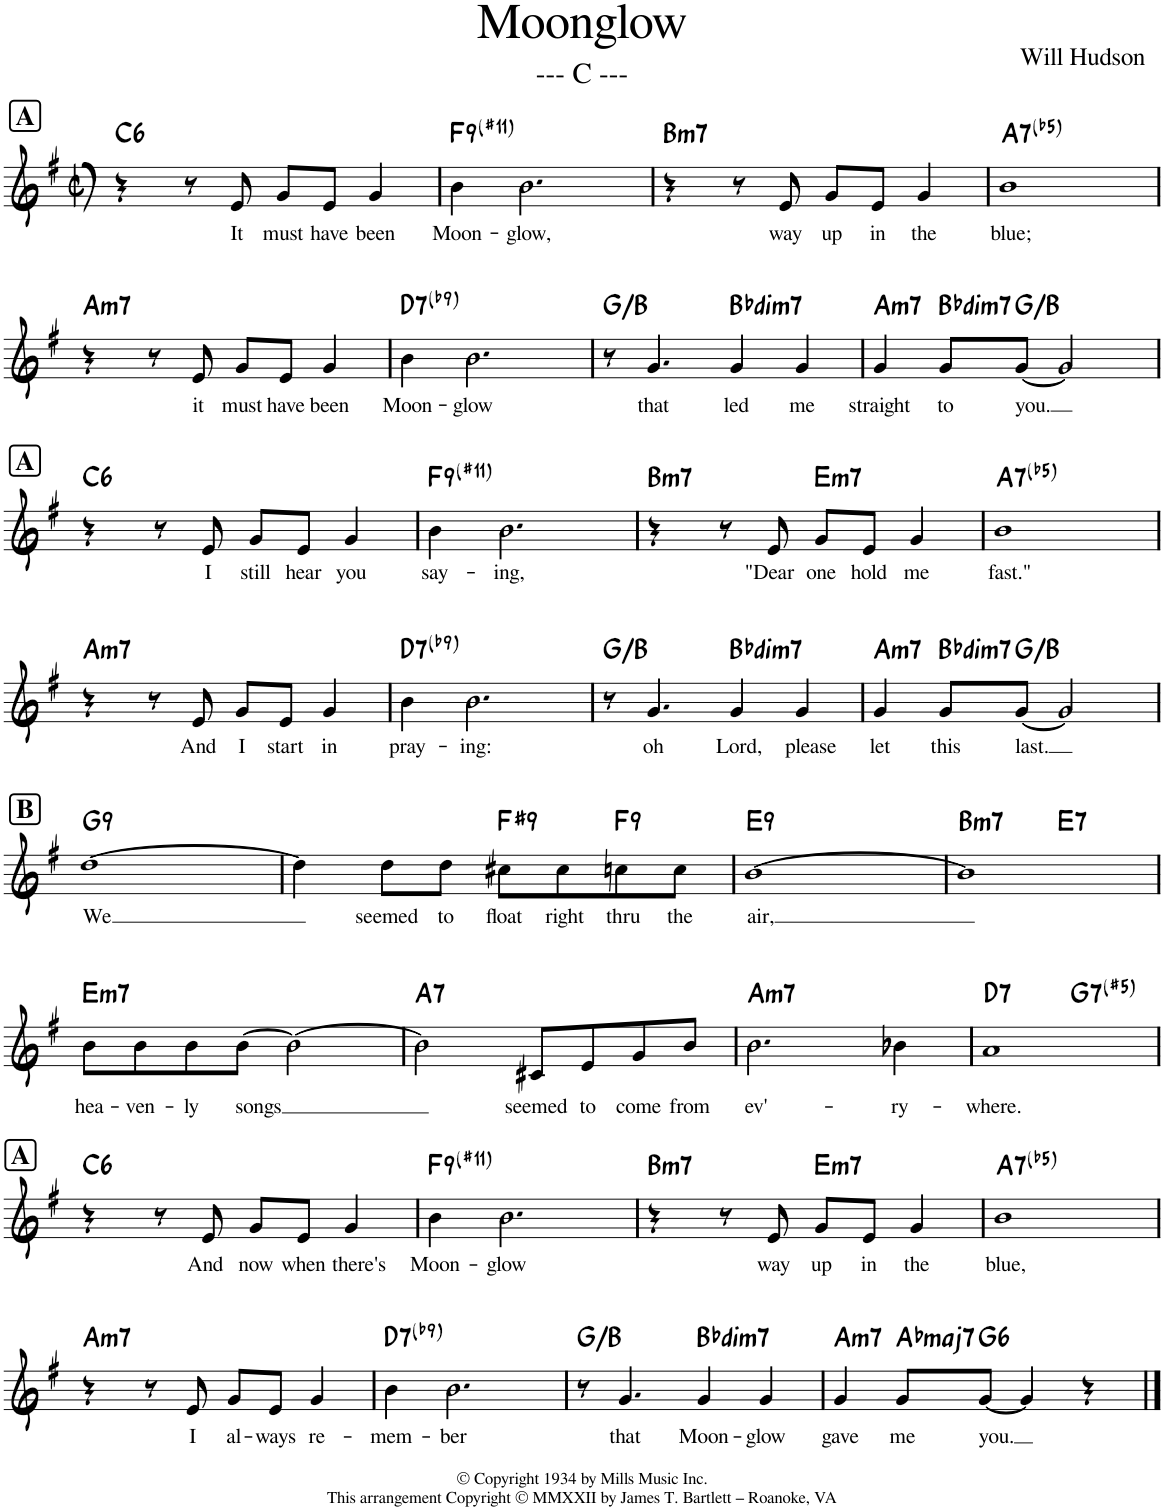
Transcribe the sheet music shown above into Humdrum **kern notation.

**kern	**text	**harte
*part1	*part1	*part1
*staff1	*staff1	*
*I"Piano	*	*
*I'Pno.	*	*
*clefG2	*	*
*k[f#]	*	*
*M2/2	*	*
*met(c|)	*	*
!!LO:REH:place=s1:a:B:cj:fs=14:t=A
=1	=1	=1
!	!	!LO:H:kt=6
4r	.	C:maj6
8r	.	.
!	!LO:LY:b	!
8e/	It	.
!	!LO:LY:b	!
8g/L	must	.
!	!LO:LY:b	!
8e/J	have	.
!	!LO:LY:b	!
4g/	been	.
=2	=2	=2
!	!LO:LY:b	!LO:H:kt=9
4b\	Moon-	F:9(#11)
!	!LO:LY:b	!
2.b\	-glow,	.
=3	=3	=3
!	!	!LO:H:kt=m7
4r	.	B:min7
8r	.	.
!	!LO:LY:b	!
8e/	way	.
!	!LO:LY:b	!
8g/L	up	.
!	!LO:LY:b	!
8e/J	in	.
!	!LO:LY:b	!
4g/	the	.
=4	=4	=4
!	!LO:LY:b	!LO:H:kt=7
1b	blue;	A:(3,b5,b7)
!!LO:LB:g=z
=5	=5	=5
!	!	!LO:H:kt=m7
4r	.	A:min7
8r	.	.
!	!LO:LY:b	!
8e/	it	.
!	!LO:LY:b	!
8g/L	must	.
!	!LO:LY:b	!
8e/J	have	.
!	!LO:LY:b	!
4g/	been	.
=6	=6	=6
!	!LO:LY:b	!LO:H:kt=7
4b\	Moon-	D:7(b9)
!	!LO:LY:b	!
2.b\	-glow	.
=7	=7	=7
8r	.	G:maj/3
!	!LO:LY:b	!
4.g/	that	.
!	!LO:LY:b	!LO:H:kt=dim7
4g/	led	Bb:dim7
!	!LO:LY:b	!
4g/	me	.
=8	=8	=8
!	!LO:LY:b	!LO:H:kt=m7
4g/	straight	A:min7
!	!LO:LY:b	!LO:H:kt=dim7
8g/L	to	Bb:dim7
!	!LO:LY:b	!
[8g/J	you.	G:maj/3
2g/]	.	.
!!LO:LB:g=z
!!LO:REH:place=s1:a:B:cj:fs=14:t=A
=9	=9	=9
!	!	!LO:H:kt=6
4r	.	C:maj6
8r	.	.
!	!LO:LY:b	!
8e/	I	.
!	!LO:LY:b	!
8g/L	still	.
!	!LO:LY:b	!
8e/J	hear	.
!	!LO:LY:b	!
4g/	you	.
=10	=10	=10
!	!LO:LY:b	!LO:H:kt=9
4b\	say-	F:9(#11)
!	!LO:LY:b	!
2.b\	-ing,	.
=11	=11	=11
!	!	!LO:H:kt=m7
4r	.	B:min7
8r	.	.
!	!LO:LY:b	!
8e/	"Dear	.
!	!LO:LY:b	!LO:H:kt=m7
8g/L	one	E:min7
!	!LO:LY:b	!
8e/J	hold	.
!	!LO:LY:b	!
4g/	me	.
=12	=12	=12
!	!LO:LY:b	!LO:H:kt=7
1b	fast."	A:(3,b5,b7)
!!LO:LB:g=z
=13	=13	=13
!	!	!LO:H:kt=m7
4r	.	A:min7
8r	.	.
!	!LO:LY:b	!
8e/	And	.
!	!LO:LY:b	!
8g/L	I	.
!	!LO:LY:b	!
8e/J	start	.
!	!LO:LY:b	!
4g/	in	.
=14	=14	=14
!	!LO:LY:b	!LO:H:kt=7
4b\	pray-	D:7(b9)
!	!LO:LY:b	!
2.b\	-ing:	.
=15	=15	=15
8r	.	G:maj/3
!	!LO:LY:b	!
4.g/	oh	.
!	!LO:LY:b	!LO:H:kt=dim7
4g/	Lord,	Bb:dim7
!	!LO:LY:b	!
4g/	please	.
=16	=16	=16
!	!LO:LY:b	!LO:H:kt=m7
4g/	let	A:min7
!	!LO:LY:b	!LO:H:kt=dim7
8g/L	this	Bb:dim7
!	!LO:LY:b	!
[8g/J	last.	G:maj/3
2g/]	.	.
!!LO:LB:g=z
!!LO:REH:place=s1:a:B:cj:fs=14:t=B
=17	=17	=17
!	!LO:LY:b	!LO:H:kt=9
[1dd	We	G:9
=18	=18	=18
4dd\]	.	.
!	!LO:LY:b	!
8dd\L	seemed	.
!	!LO:LY:b	!
8dd\J	to	.
!	!LO:LY:b	!LO:H:kt=9
8cc#X\L	float	F#:9
!	!LO:LY:b	!
8cc#\	right	.
!	!LO:LY:b	!LO:H:kt=9
8ccn\	thru	F:9
!	!LO:LY:b	!
8cc\J	the	.
=19	=19	=19
!	!LO:LY:b	!LO:H:kt=9
[1b	air,	E:9
=20	=20	=20
!	!	!LO:H:kt=m7
*^	*	*
1b]	2ryy	.	B:min7
!	!	!	!LO:H:kt=7
.	2ryy	.	E:7
!!LO:LB:g=z	!!
=21	=21	=21	=21
!	!	!LO:LY:b	!LO:H:kt=m7
*v	*v	*	*
8b\L	hea-	E:min7
!	!LO:LY:b	!
8b\	-ven-	.
!	!LO:LY:b	!
8b\	-ly	.
!	!LO:LY:b	!
[8b\J	songs	.
2b\_	.	.
=22	=22	=22
!	!	!LO:H:kt=7
2b\]	.	A:7
!	!LO:LY:b	!
8c#X/L	seemed	.
!	!LO:LY:b	!
8e/	to	.
!	!LO:LY:b	!
8g/	come	.
!	!LO:LY:b	!
8b/J	from	.
=23	=23	=23
!	!LO:LY:b	!LO:H:kt=m7
2.b\	ev'-	A:min7
!	!LO:LY:b	!
4b-X\	-ry-	.
=24	=24	=24
!	!LO:LY:b	!LO:H:kt=7
*^	*	*
1a	2ryy	-where.	D:7
!	!	!	!LO:H:kt=7
.	2ryy	.	G:(3,#5,b7)
!!LO:LB:g=z	!!
!!LO:REH:place=s1:a:B:cj:fs=14:t=A	!!
=25	=25	=25	=25
!	!	!	!LO:H:kt=6
*v	*v	*	*
4r	.	C:maj6
8r	.	.
!	!LO:LY:b	!
8e/	And	.
!	!LO:LY:b	!
8g/L	now	.
!	!LO:LY:b	!
8e/J	when	.
!	!LO:LY:b	!
4g/	there's	.
=26	=26	=26
!	!LO:LY:b	!LO:H:kt=9
4b\	Moon-	F:9(#11)
!	!LO:LY:b	!
2.b\	-glow	.
=27	=27	=27
!	!	!LO:H:kt=m7
4r	.	B:min7
8r	.	.
!	!LO:LY:b	!
8e/	way	.
!	!LO:LY:b	!LO:H:kt=m7
8g/L	up	E:min7
!	!LO:LY:b	!
8e/J	in	.
!	!LO:LY:b	!
4g/	the	.
=28	=28	=28
!	!LO:LY:b	!LO:H:kt=7
1b	blue,	A:(3,b5,b7)
!!LO:LB:g=z
=29	=29	=29
!	!	!LO:H:kt=m7
4r	.	A:min7
8r	.	.
!	!LO:LY:b	!
8e/	I	.
!	!LO:LY:b	!
8g/L	al-	.
!	!LO:LY:b	!
8e/J	-ways	.
!	!LO:LY:b	!
4g/	re-	.
=30	=30	=30
!	!LO:LY:b	!LO:H:kt=7
4b\	-mem-	D:7(b9)
!	!LO:LY:b	!
2.b\	-ber	.
=31	=31	=31
8r	.	G:maj/3
!	!LO:LY:b	!
4.g/	that	.
!	!LO:LY:b	!LO:H:kt=dim7
4g/	Moon-	Bb:dim7
!	!LO:LY:b	!
4g/	-glow	.
=32	=32	=32
!	!LO:LY:b	!LO:H:kt=m7
4g/	gave	A:min7
!	!LO:LY:b	!LO:H:kt=maj7
8g/L	me	Ab:maj7
!	!LO:LY:b	!LO:H:kt=6
[8g/J	you.	G:maj6
4g/]	.	.
4r	.	.
==	==	==
*-	*-	*-
